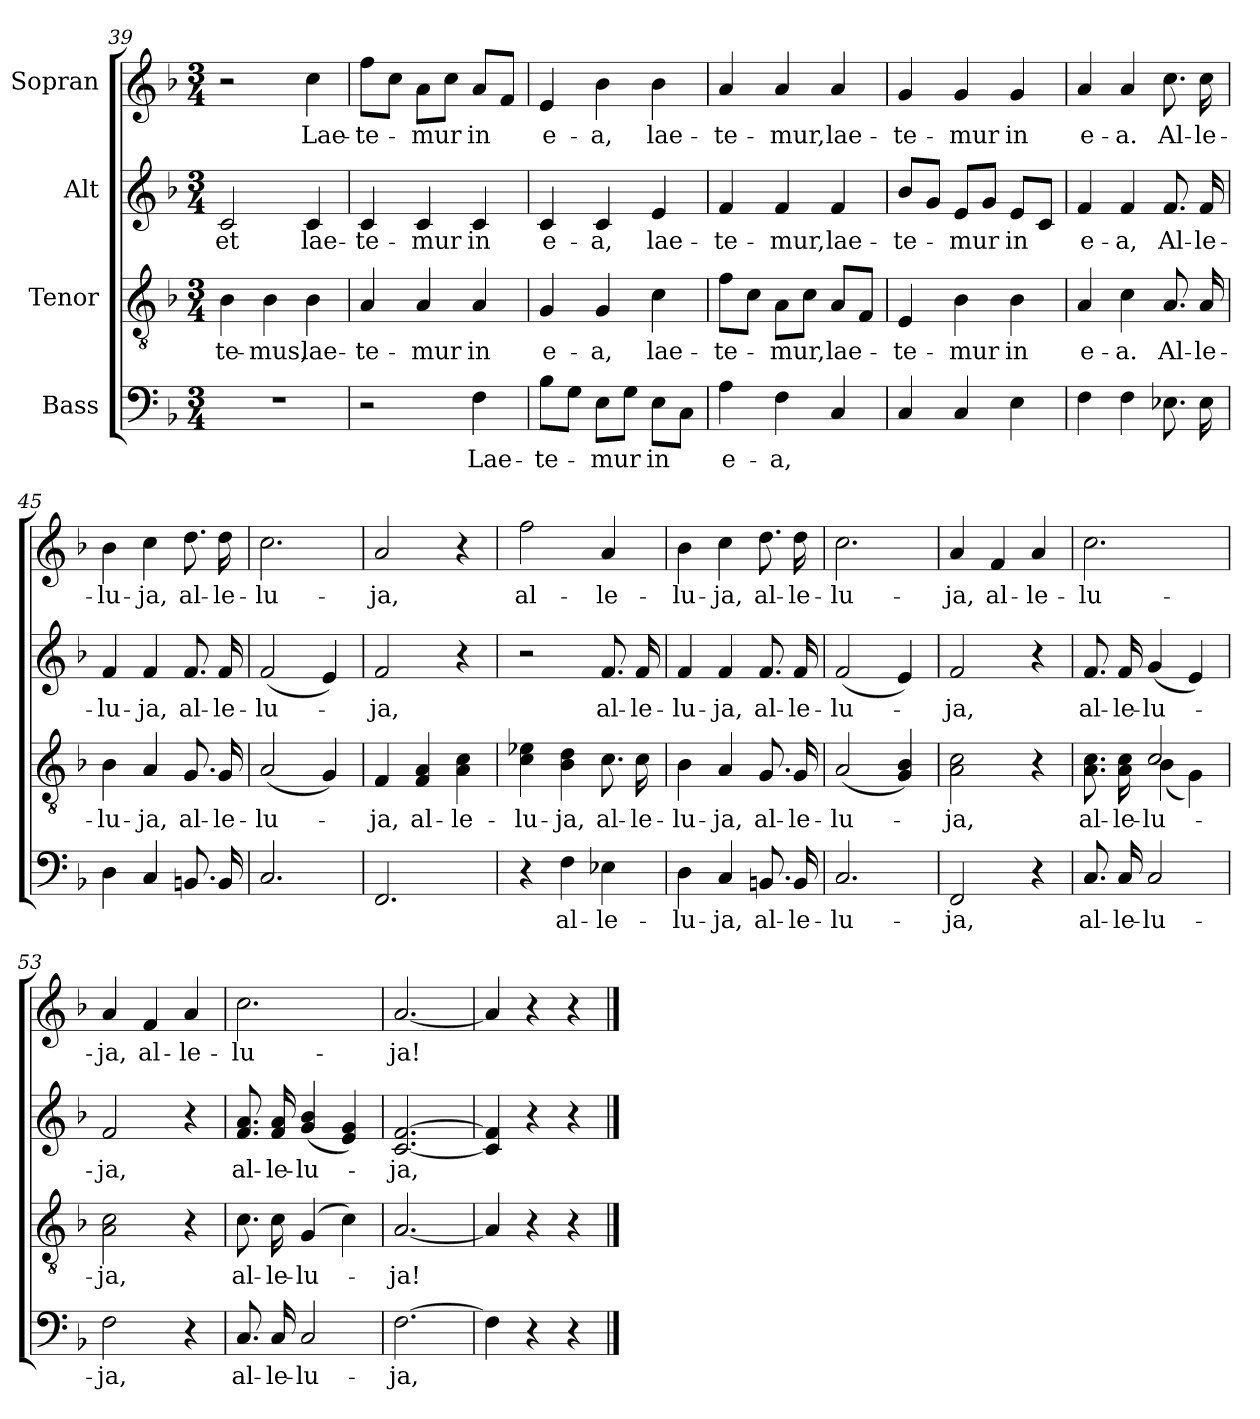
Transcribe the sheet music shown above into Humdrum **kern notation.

**kern	**text	**kern	**text	**kern	**text	**kern	**text
*part4	*part4	*part3	*part3	*part2	*part2	*part1	*part1
*staff4	*staff4	*staff3	*staff3	*staff2	*staff2	*staff1	*staff1
*I"Bass	*	*I"Tenor	*	*I"Alt	*	*I"Sopran	*
*clefF4	*	*clefGv2	*	*clefG2	*	*clefG2	*
*k[b-]	*	*k[b-]	*	*k[b-]	*	*k[b-]	*
*M3/4	*	*M3/4	*	*M3/4	*	*M3/4	*
=39	=39	=39	=39	=39	=39	=39	=39
!	!	!	!LO:LY:b	!	!LO:LY:b	!	!
2.r	.	4B-\	-te-	2c/	et	2r	.
!	!	!	!LO:LY:b	!	!	!	!
.	.	4B-\	-mus,	.	.	.	.
!	!	!	!LO:LY:b	!	!LO:LY:b	!	!LO:LY:b
.	.	4B-\	lae-	4c/	lae-	4cc\	Lae-
=40	=40	=40	=40	=40	=40	=40	=40
!	!	!	!LO:LY:b	!	!LO:LY:b	!	!LO:LY:b
2r	.	4A/	-te-	4c/	-te-	8ff\L	-te-
.	.	.	.	.	.	8cc\J	.
!	!	!	!LO:LY:b	!	!LO:LY:b	!	!LO:LY:b
.	.	4A/	-mur	4c/	-mur	8a\L	-mur
.	.	.	.	.	.	8cc\J	.
!	!LO:LY:b	!	!LO:LY:b	!	!LO:LY:b	!	!LO:LY:b
4F\	Lae-	4A/	in	4c/	in	8a/L	in
.	.	.	.	.	.	8f/J	.
=41	=41	=41	=41	=41	=41	=41	=41
!	!LO:LY:b	!	!LO:LY:b	!	!LO:LY:b	!	!LO:LY:b
8B-\L	-te-	4G/	e-	4c/	e-	4e/	e-
8G\J	.	.	.	.	.	.	.
!	!LO:LY:b	!	!LO:LY:b	!	!LO:LY:b	!	!LO:LY:b
8E\L	-mur	4G/	-a,	4c/	-a,	4b-\	-a,
8G\J	.	.	.	.	.	.	.
!	!LO:LY:b	!	!LO:LY:b	!	!LO:LY:b	!	!LO:LY:b
8E\L	in	4c\	lae-	4e/	lae-	4b-\	lae-
8C\J	.	.	.	.	.	.	.
!!LO:LB:g=z
=42	=42	=42	=42	=42	=42	=42	=42
!	!LO:LY:b	!	!LO:LY:b	!	!LO:LY:b	!	!LO:LY:b
4A\	e-	8f\L	-te-	4f/	-te-	4a/	-te-
.	.	8c\J	.	.	.	.	.
!	!LO:LY:b	!	!LO:LY:b	!	!LO:LY:b	!	!LO:LY:b
4F\	-a,	8A\L	-mur,	4f/	-mur,	4a/	-mur,
.	.	8c\J	.	.	.	.	.
!	!	!	!LO:LY:b	!	!LO:LY:b	!	!LO:LY:b
4C/	.	8A/L	lae-	4f/	lae-	4a/	lae-
.	.	8F/J	.	.	.	.	.
=43	=43	=43	=43	=43	=43	=43	=43
!	!	!	!LO:LY:b	!	!LO:LY:b	!	!LO:LY:b
4C/	.	4E/	-te-	8b-/L	-te-	4g/	-te-
.	.	.	.	8g/J	.	.	.
!	!	!	!LO:LY:b	!	!LO:LY:b	!	!LO:LY:b
4C/	.	4B-\	-mur	8e/L	-mur	4g/	-mur
.	.	.	.	8g/J	.	.	.
!	!	!	!LO:LY:b	!	!LO:LY:b	!	!LO:LY:b
4E\	.	4B-\	in	8e/L	in	4g/	in
.	.	.	.	8c/J	.	.	.
=44	=44	=44	=44	=44	=44	=44	=44
!	!	!	!LO:LY:b	!	!LO:LY:b	!	!LO:LY:b
4F\	.	4A/	e-	4f/	e-	4a/	e-
!	!	!	!LO:LY:b	!	!LO:LY:b	!	!LO:LY:b
4F\	.	4c\	-a.	4f/	-a,	4a/	-a.
!	!	!	!LO:LY:b	!	!LO:LY:b	!	!LO:LY:b
8.E-X\	.	8.A/	Al-	8.f/	Al-	8.cc\	Al-
!	!	!	!LO:LY:b	!	!LO:LY:b	!	!LO:LY:b
16E-\	.	16A/	-le-	16f/	-le-	16cc\	-le-
=45	=45	=45	=45	=45	=45	=45	=45
!	!	!	!LO:LY:b	!	!LO:LY:b	!	!LO:LY:b
4D\	.	4B-\	-lu-	4f/	-lu-	4b-\	-lu-
!	!	!	!LO:LY:b	!	!LO:LY:b	!	!LO:LY:b
4C/	.	4A/	-ja,	4f/	-ja,	4cc\	-ja,
!	!	!	!LO:LY:b	!	!LO:LY:b	!	!LO:LY:b
8.BBn/	.	8.G/	al-	8.f/	al-	8.dd\	al-
!	!	!	!LO:LY:b	!	!LO:LY:b	!	!LO:LY:b
16BB/	.	16G/	-le-	16f/	-le-	16dd\	-le-
=46	=46	=46	=46	=46	=46	=46	=46
!	!	!	!LO:LY:b	!	!LO:LY:b	!	!LO:LY:b
2.C/	.	(2A/	-lu-	(2f/	-lu-	2.cc\	-lu-
.	.	4G/)	.	4e/)	.	.	.
=47	=47	=47	=47	=47	=47	=47	=47
!	!	!	!LO:LY:b	!	!LO:LY:b	!	!LO:LY:b
2.FF/	.	4F/	-ja,	2f/	-ja,	2a/	-ja,
!	!	!	!LO:LY:b	!	!	!	!
.	.	4F/ 4A/	al-	.	.	.	.
!	!	!	!LO:LY:b	!	!	!	!
.	.	4A\ 4c\	-le-	4r	.	4r	.
=48	=48	=48	=48	=48	=48	=48	=48
!	!	!	!LO:LY:b	!	!	!	!LO:LY:b
4r	.	4c\ 4e-X\	-lu-	2r	.	2ff\	al-
!	!LO:LY:b	!	!LO:LY:b	!	!	!	!
4F\	al-	4B-\ 4d\	-ja,	.	.	.	.
!	!LO:LY:b	!	!LO:LY:b	!	!LO:LY:b	!	!LO:LY:b
4E-X\	-le-	8.c\	al-	8.f/	al-	4a/	-le-
!	!	!	!LO:LY:b	!	!LO:LY:b	!	!
.	.	16c\	-le-	16f/	-le-	.	.
!!LO:LB:g=z
=49	=49	=49	=49	=49	=49	=49	=49
!	!LO:LY:b	!	!LO:LY:b	!	!LO:LY:b	!	!LO:LY:b
4D\	-lu-	4B-\	-lu-	4f/	-lu-	4b-\	-lu-
!	!LO:LY:b	!	!LO:LY:b	!	!LO:LY:b	!	!LO:LY:b
4C/	-ja,	4A/	-ja,	4f/	-ja,	4cc\	-ja,
!	!LO:LY:b	!	!LO:LY:b	!	!LO:LY:b	!	!LO:LY:b
8.BBn/	al-	8.G/	al-	8.f/	al-	8.dd\	al-
!	!LO:LY:b	!	!LO:LY:b	!	!LO:LY:b	!	!LO:LY:b
16BB/	-le-	16G/	-le-	16f/	-le-	16dd\	-le-
=50	=50	=50	=50	=50	=50	=50	=50
!	!LO:LY:b	!	!LO:LY:b	!	!LO:LY:b	!	!LO:LY:b
2.C/	-lu-	(2A/	-lu-	(2f/	-lu-	2.cc\	-lu-
.	.	4G/ 4B-/)	.	4e/)	.	.	.
=51	=51	=51	=51	=51	=51	=51	=51
!	!LO:LY:b	!	!LO:LY:b	!	!LO:LY:b	!	!LO:LY:b
2FF/	-ja,	2A\ 2c\	-ja,	2f/	-ja,	4a/	-ja,
!	!	!	!	!	!	!	!LO:LY:b
.	.	.	.	.	.	4f/	al-
!	!	!	!	!	!	!	!LO:LY:b
4r	.	4r	.	4r	.	4a/	-le-
=52	=52	=52	=52	=52	=52	=52	=52
!	!LO:LY:b	!	!LO:LY:b	!	!LO:LY:b	!	!LO:LY:b
*	*	*^	*	*	*	*	*
8.C/	al-	8.A\ 8.c\	4ryy	al-	8.f/	al-	2.cc\	-lu-
!	!LO:LY:b	!	!	!LO:LY:b	!	!LO:LY:b	!	!
16C/	-le-	16A\ 16c\	.	-le-	16f/	-le-	.	.
!	!LO:LY:b	!	!	!LO:LY:b	!	!LO:LY:b	!	!
2C/	-lu-	2c/	(4B-\	-lu-	(4g/	-lu-	.	.
.	.	.	4G\)	.	4e/)	.	.	.
=53	=53	=53	=53	=53	=53	=53	=53	=53
!	!LO:LY:b	!	!	!LO:LY:b	!	!LO:LY:b	!	!LO:LY:b
*	*	*v	*v	*	*	*	*	*
2F\	-ja,	2A\ 2c\	-ja,	2f/	-ja,	4a/	-ja,
!	!	!	!	!	!	!	!LO:LY:b
.	.	.	.	.	.	4f/	al-
!	!	!	!	!	!	!	!LO:LY:b
4r	.	4r	.	4r	.	4a/	-le-
=54	=54	=54	=54	=54	=54	=54	=54
!	!LO:LY:b	!	!LO:LY:b	!	!LO:LY:b	!	!LO:LY:b
8.C/	al-	8.c\	al-	8.f/ 8.a/	al-	2.cc\	-lu-
!	!LO:LY:b	!	!LO:LY:b	!	!LO:LY:b	!	!
16C/	-le-	16c\	-le-	16f/ 16a/	-le-	.	.
!	!LO:LY:b	!	!LO:LY:b	!	!LO:LY:b	!	!
2C/	-lu-	(4G/	-lu-	(4g/ 4b-/	-lu-	.	.
.	.	4c\)	.	4e/ 4g/)	.	.	.
=55	=55	=55	=55	=55	=55	=55	=55
!	!LO:LY:b	!	!LO:LY:b	!	!LO:LY:b	!	!LO:LY:b
[2.F\	-ja,	[2.A/	-ja!	[2.c/ [2.f/	-ja,	[2.a/	-ja!
=56	=56	=56	=56	=56	=56	=56	=56
4F\]	.	4A/]	.	4c/] 4f/]	.	4a/]	.
4r	.	4r	.	4r	.	4r	.
4r	.	4r	.	4r	.	4r	.
==	==	==	==	==	==	==	==
*-	*-	*-	*-	*-	*-	*-	*-
